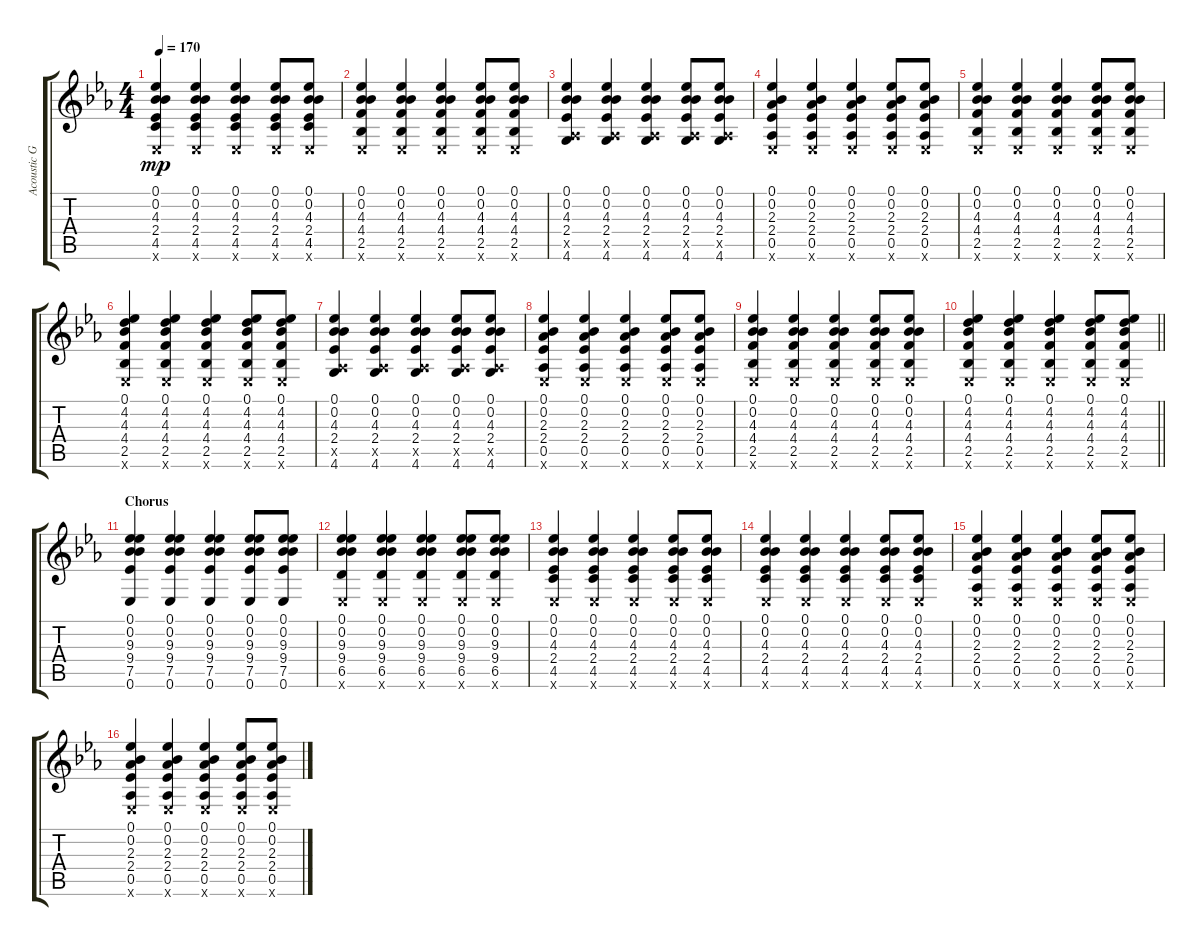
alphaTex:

\track ("Acoustic Guitar" "Acoustic G") {instrument acousticguitarsteel}
\staff {score tabs}
\tuning (Eb4 Bb3 Gb3 Db3 Ab2 Eb2) {hide}
\ts (4 4)
\tempo 170
\clef g2
\ks eb
(0.1 0.2 4.3 2.4 4.5 0.6{x}).4{dy mp} (0.1 0.2 4.3 2.4 4.5 0.6{x}).4 (0.1 0.2 4.3 2.4 4.5 0.6{x}).4 (0.1 0.2 4.3 2.4 4.5 0.6{x}).8 (0.1 0.2 4.3 2.4 4.5 0.6{x}).8 |
(0.1 0.2 4.3 4.4 2.5 0.6{x}).4 (0.1 0.2 4.3 4.4 2.5 0.6{x}).4 (0.1 0.2 4.3 4.4 2.5 0.6{x}).4 (0.1 0.2 4.3 4.4 2.5 0.6{x}).8 (0.1 0.2 4.3 4.4 2.5 0.6{x}).8 |
(0.1 0.2 4.3 2.4 0.5{x} 4.6).4 (0.1 0.2 4.3 2.4 0.5{x} 4.6).4 (0.1 0.2 4.3 2.4 0.5{x} 4.6).4 (0.1 0.2 4.3 2.4 0.5{x} 4.6).8 (0.1 0.2 4.3 2.4 0.5{x} 4.6).8 |
(0.1 0.2 2.3 2.4 0.5 0.6{x}).4 (0.1 0.2 2.3 2.4 0.5 0.6{x}).4 (0.1 0.2 2.3 2.4 0.5 0.6{x}).4 (0.1 0.2 2.3 2.4 0.5 0.6{x}).8 (0.1 0.2 2.3 2.4 0.5 0.6{x}).8 |
(0.1 0.2 4.3 4.4 2.5 0.6{x}).4 (0.1 0.2 4.3 4.4 2.5 0.6{x}).4 (0.1 0.2 4.3 4.4 2.5 0.6{x}).4 (0.1 0.2 4.3 4.4 2.5 0.6{x}).8 (0.1 0.2 4.3 4.4 2.5 0.6{x}).8 |
(0.1 4.2 4.3 4.4 2.5 0.6{x}).4 (0.1 4.2 4.3 4.4 2.5 0.6{x}).4 (0.1 4.2 4.3 4.4 2.5 0.6{x}).4 (0.1 4.2 4.3 4.4 2.5 0.6{x}).8 (0.1 4.2 4.3 4.4 2.5 0.6{x}).8 |
(0.1 0.2 4.3 2.4 0.5{x} 4.6).4 (0.1 0.2 4.3 2.4 0.5{x} 4.6).4 (0.1 0.2 4.3 2.4 0.5{x} 4.6).4 (0.1 0.2 4.3 2.4 0.5{x} 4.6).8 (0.1 0.2 4.3 2.4 0.5{x} 4.6).8 |
(0.1 0.2 2.3 2.4 0.5 0.6{x}).4 (0.1 0.2 2.3 2.4 0.5 0.6{x}).4 (0.1 0.2 2.3 2.4 0.5 0.6{x}).4 (0.1 0.2 2.3 2.4 0.5 0.6{x}).8 (0.1 0.2 2.3 2.4 0.5 0.6{x}).8 |
(0.1 0.2 4.3 4.4 2.5 0.6{x}).4 (0.1 0.2 4.3 4.4 2.5 0.6{x}).4 (0.1 0.2 4.3 4.4 2.5 0.6{x}).4 (0.1 0.2 4.3 4.4 2.5 0.6{x}).8 (0.1 0.2 4.3 4.4 2.5 0.6{x}).8 |
\barLineRight lightlight
(0.1 4.2 4.3 4.4 2.5 0.6{x}).4 (0.1 4.2 4.3 4.4 2.5 0.6{x}).4 (0.1 4.2 4.3 4.4 2.5 0.6{x}).4 (0.1 4.2 4.3 4.4 2.5 0.6{x}).8 (0.1 4.2 4.3 4.4 2.5 0.6{x}).8 |
\section ("" "Chorus")
(0.1 0.2 9.3 9.4 7.5 0.6).4 (0.1 0.2 9.3 9.4 7.5 0.6).4 (0.1 0.2 9.3 9.4 7.5 0.6).4 (0.1 0.2 9.3 9.4 7.5 0.6).8 (0.1 0.2 9.3 9.4 7.5 0.6).8 |
(0.1 0.2 9.3 9.4 6.5 0.6{x}).4 (0.1 0.2 9.3 9.4 6.5 0.6{x}).4 (0.1 0.2 9.3 9.4 6.5 0.6{x}).4 (0.1 0.2 9.3 9.4 6.5 0.6{x}).8 (0.1 0.2 9.3 9.4 6.5 0.6{x}).8 |
(0.1 0.2 4.3 2.4 4.5 0.6{x}).4 (0.1 0.2 4.3 2.4 4.5 0.6{x}).4 (0.1 0.2 4.3 2.4 4.5 0.6{x}).4 (0.1 0.2 4.3 2.4 4.5 0.6{x}).8 (0.1 0.2 4.3 2.4 4.5 0.6{x}).8 |
(0.1 0.2 4.3 2.4 4.5 0.6{x}).4 (0.1 0.2 4.3 2.4 4.5 0.6{x}).4 (0.1 0.2 4.3 2.4 4.5 0.6{x}).4 (0.1 0.2 4.3 2.4 4.5 0.6{x}).8 (0.1 0.2 4.3 2.4 4.5 0.6{x}).8 |
(0.1 0.2 2.3 2.4 0.5 0.6{x}).4 (0.1 0.2 2.3 2.4 0.5 0.6{x}).4 (0.1 0.2 2.3 2.4 0.5 0.6{x}).4 (0.1 0.2 2.3 2.4 0.5 0.6{x}).8 (0.1 0.2 2.3 2.4 0.5 0.6{x}).8 |
(0.1 0.2 2.3 2.4 0.5 0.6{x}).4 (0.1 0.2 2.3 2.4 0.5 0.6{x}).4 (0.1 0.2 2.3 2.4 0.5 0.6{x}).4 (0.1 0.2 2.3 2.4 0.5 0.6{x}).8 (0.1 0.2 2.3 2.4 0.5 0.6{x}).8
